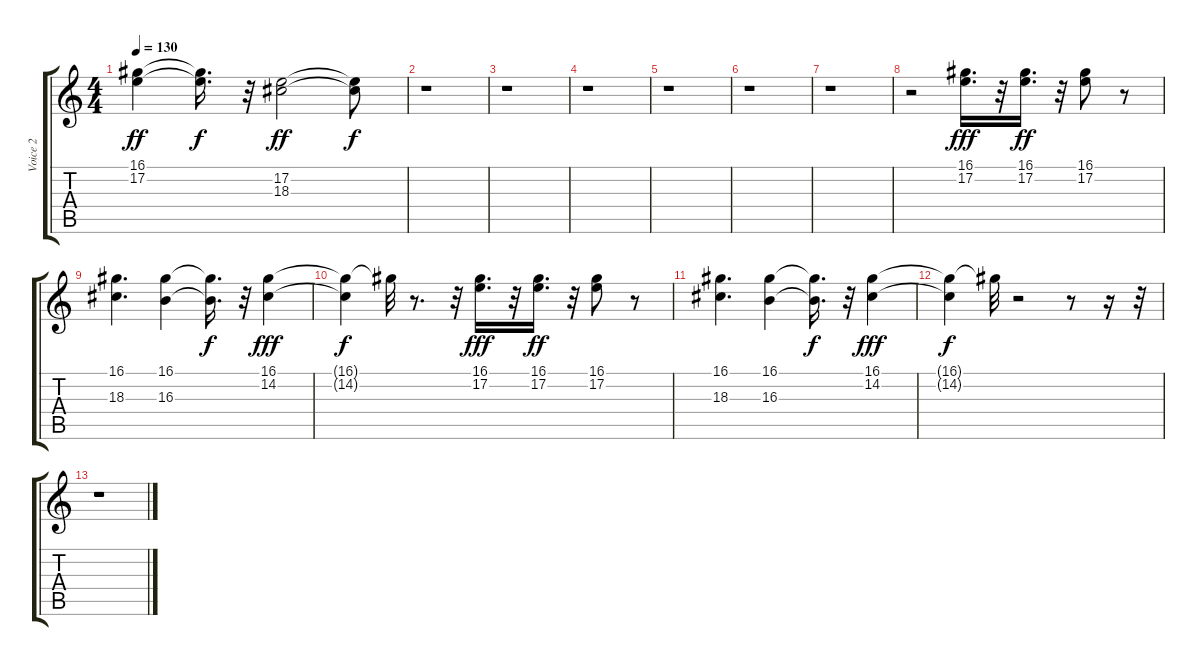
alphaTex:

\track ("Voice 2" "Voice 2") {instrument voiceoohs}
\staff {score tabs}
\tuning (E4 B3 G3 D3 A2 E2) {hide}
\ts (4 4)
\tempo 130
\clef g2
\ks c
(16.1 17.2).4{dy ff} (16.1{t} 17.2{t}).16{d dy f} r.32 (17.2 18.3).2{dy ff} (17.2{t} 18.3{t}).8{dy f} |
r.1 |
r.1 |
r.1 |
r.1 |
r.1 |
r.1 |
r.2 (16.1 17.2).16{d dy fff} r.32 (16.1 17.2).16{d dy ff} r.32 (16.1 17.2).8 r.8 |
(16.1 18.3).4{d} (16.1 16.3).4 (16.1{t} 16.3{t}).16{d dy f} r.32 (16.1 14.2).4{dy fff} |
(16.1{t} 14.2{t}).4{dy f} 16.1{t}.32 r.8{d} r.32 (16.1 17.2).16{d dy fff} r.32 (16.1 17.2).16{d dy ff} r.32 (16.1 17.2).8 r.8 |
(16.1 18.3).4{d} (16.1 16.3).4 (16.1{t} 16.3{t}).16{d dy f} r.32 (16.1 14.2).4{dy fff} |
(16.1{t} 14.2{t}).4{dy f} 16.1{t}.32 r.2 r.8 r.16 r.32 |
r.1
